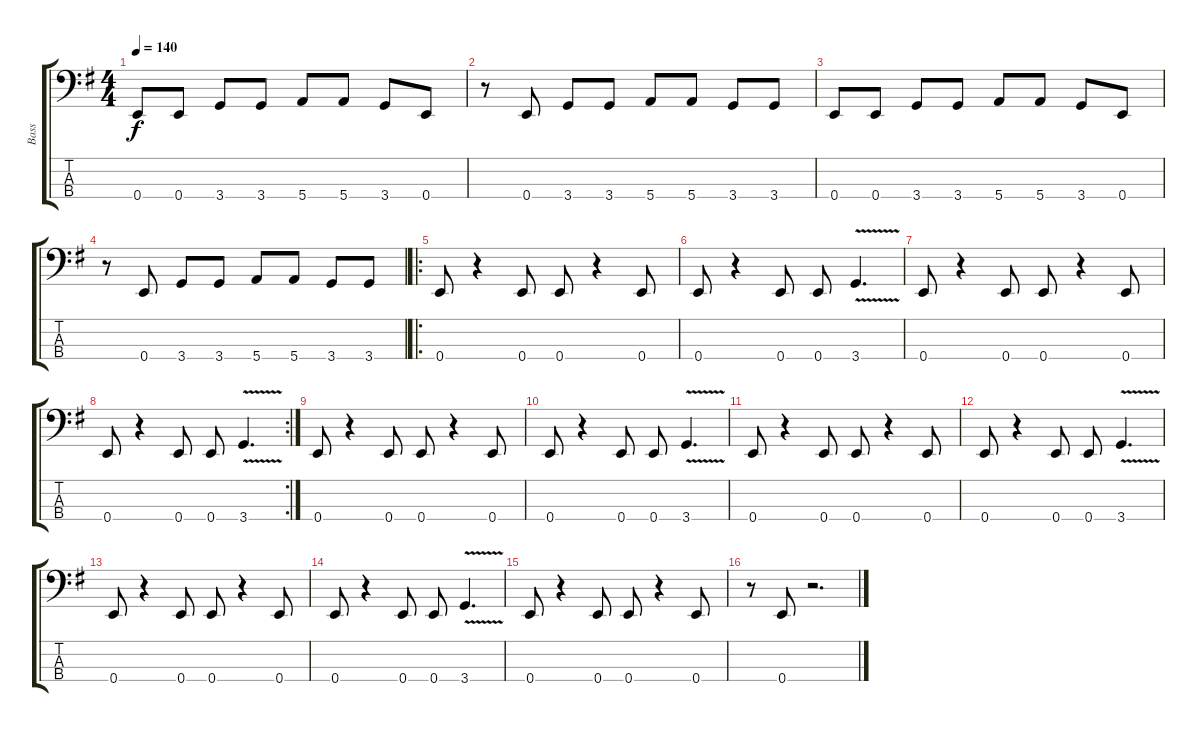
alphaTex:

\track ("Bass" "Bass") {instrument electricbassfinger}
\staff {score tabs}
\tuning (G2 D2 A1 E1) {hide}
\ts (4 4)
\tempo 140
\clef f4
\ks g
0.4.8{dy f} 0.4.8 3.4.8 3.4.8 5.4.8 5.4.8 3.4.8 0.4.8 |
r.8 0.4.8 3.4.8 3.4.8 5.4.8 5.4.8 3.4.8 3.4.8 |
0.4.8 0.4.8 3.4.8 3.4.8 5.4.8 5.4.8 3.4.8 0.4.8 |
r.8 0.4.8 3.4.8 3.4.8 5.4.8 5.4.8 3.4.8 3.4.8 |
\ro
0.4.8 r.4 0.4.8 0.4.8 r.4 0.4.8 |
0.4.8 r.4 0.4.8 0.4.8 3.4{v}.4{d} |
0.4.8 r.4 0.4.8 0.4.8 r.4 0.4.8 |
\rc 2
0.4.8 r.4 0.4.8 0.4.8 3.4{v}.4{d} |
0.4.8 r.4 0.4.8 0.4.8 r.4 0.4.8 |
0.4.8 r.4 0.4.8 0.4.8 3.4{v}.4{d} |
0.4.8 r.4 0.4.8 0.4.8 r.4 0.4.8 |
0.4.8 r.4 0.4.8 0.4.8 3.4{v}.4{d} |
0.4.8 r.4 0.4.8 0.4.8 r.4 0.4.8 |
0.4.8 r.4 0.4.8 0.4.8 3.4{v}.4{d} |
0.4.8 r.4 0.4.8 0.4.8 r.4 0.4.8 |
r.8 0.4.8 r.2{d}
